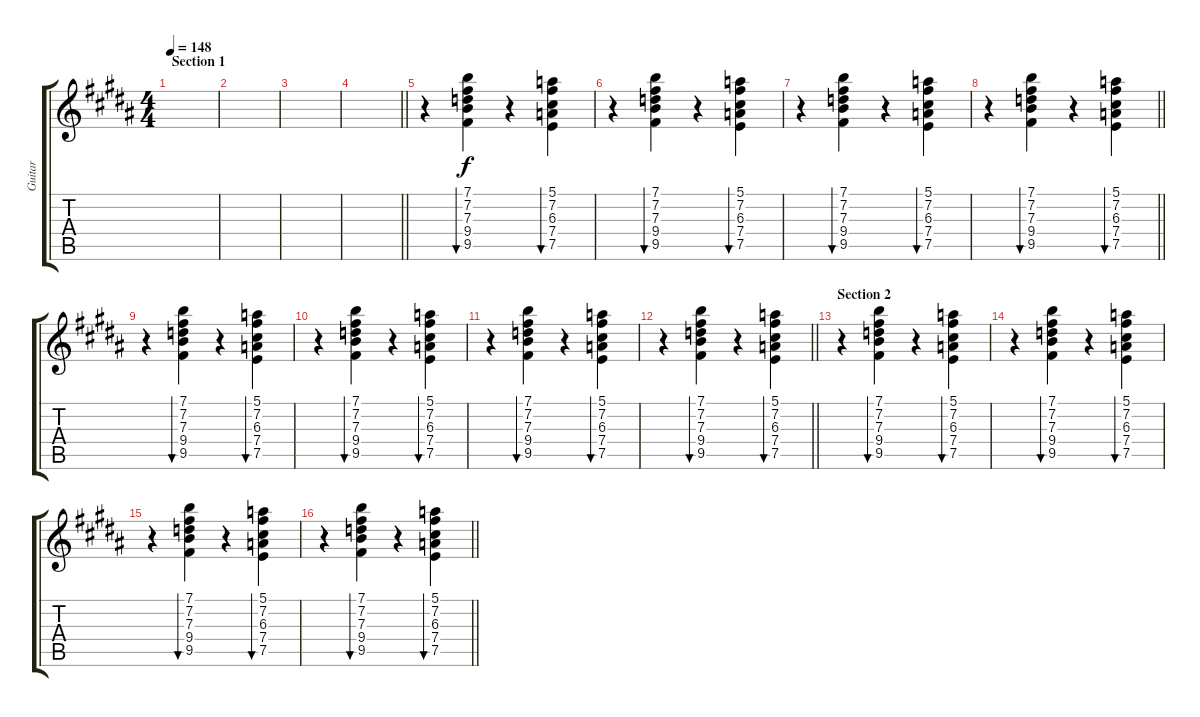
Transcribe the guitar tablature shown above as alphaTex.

\track ("Guitar" "Guitar") {instrument electricguitarclean}
\staff {score tabs}
\tuning (E4 B3 G3 D3 A2 E2) {hide}
\ts (4 4)
\section ("" "Section 1")
\tempo 148
\clef g2
\ks b
|
|
|
\barLineRight lightlight
|
r.4 (7.1 7.2 7.3 9.4 9.5).4{bu 30} r.4 (5.1 7.2 6.3 7.4 7.5).4{bu 30} |
r.4 (7.1 7.2 7.3 9.4 9.5).4{bu 30} r.4 (5.1 7.2 6.3 7.4 7.5).4{bu 30} |
r.4 (7.1 7.2 7.3 9.4 9.5).4{bu 30} r.4 (5.1 7.2 6.3 7.4 7.5).4{bu 30} |
\barLineRight lightlight
r.4 (7.1 7.2 7.3 9.4 9.5).4{bu 30} r.4 (5.1 7.2 6.3 7.4 7.5).4{bu 30} |
r.4 (7.1 7.2 7.3 9.4 9.5).4{bu 30} r.4 (5.1 7.2 6.3 7.4 7.5).4{bu 30} |
r.4 (7.1 7.2 7.3 9.4 9.5).4{bu 30} r.4 (5.1 7.2 6.3 7.4 7.5).4{bu 30} |
r.4 (7.1 7.2 7.3 9.4 9.5).4{bu 30} r.4 (5.1 7.2 6.3 7.4 7.5).4{bu 30} |
\barLineRight lightlight
r.4 (7.1 7.2 7.3 9.4 9.5).4{bu 30} r.4 (5.1 7.2 6.3 7.4 7.5).4{bu 30} |
\section ("" "Section 2")
r.4 (7.1 7.2 7.3 9.4 9.5).4{bu 30} r.4 (5.1 7.2 6.3 7.4 7.5).4{bu 30} |
r.4 (7.1 7.2 7.3 9.4 9.5).4{bu 30} r.4 (5.1 7.2 6.3 7.4 7.5).4{bu 30} |
r.4 (7.1 7.2 7.3 9.4 9.5).4{bu 30} r.4 (5.1 7.2 6.3 7.4 7.5).4{bu 30} |
\barLineRight lightlight
r.4 (7.1 7.2 7.3 9.4 9.5).4{bu 30} r.4 (5.1 7.2 6.3 7.4 7.5).4{bu 30}
